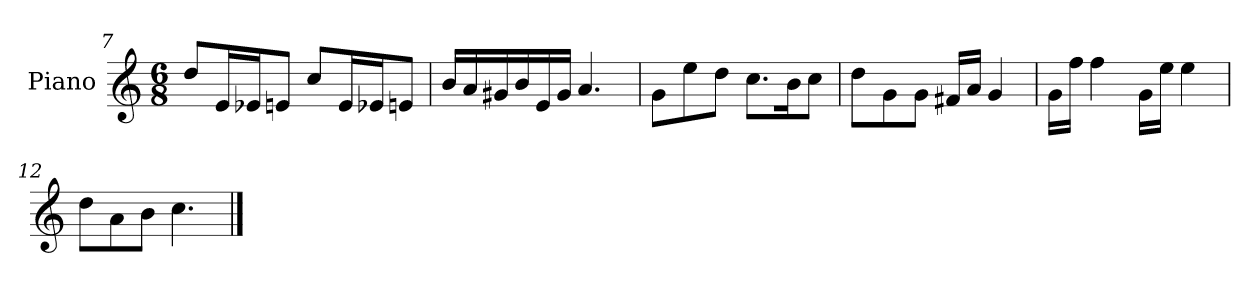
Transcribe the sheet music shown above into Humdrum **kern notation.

**kern
*part1
*staff1
*I"Piano
*I'Pno.
!!LO:LB:g=z
*clefG2
*k[]
*M6/8
=7
8dd/L
16e/L
16e-X/J
8en/J
8cc/L
16e/L
16e-X/J
8en/J
=8
16b/LL
16a/
16g#X/
16b/
16e/
16g#/JJ
4.a/
=9
8g\L
8ee\
8dd\J
8.cc\L
16b\K
8cc\J
=10
8dd\L
8g\
8g\J
16f#X/LL
16a/JJ
4g/
=11
16g\LL
16ff\JJ
4ff\
16g\LL
16ee\JJ
4ee\
=12
8dd\L
8a\
8b\J
4.cc\
==
*-
